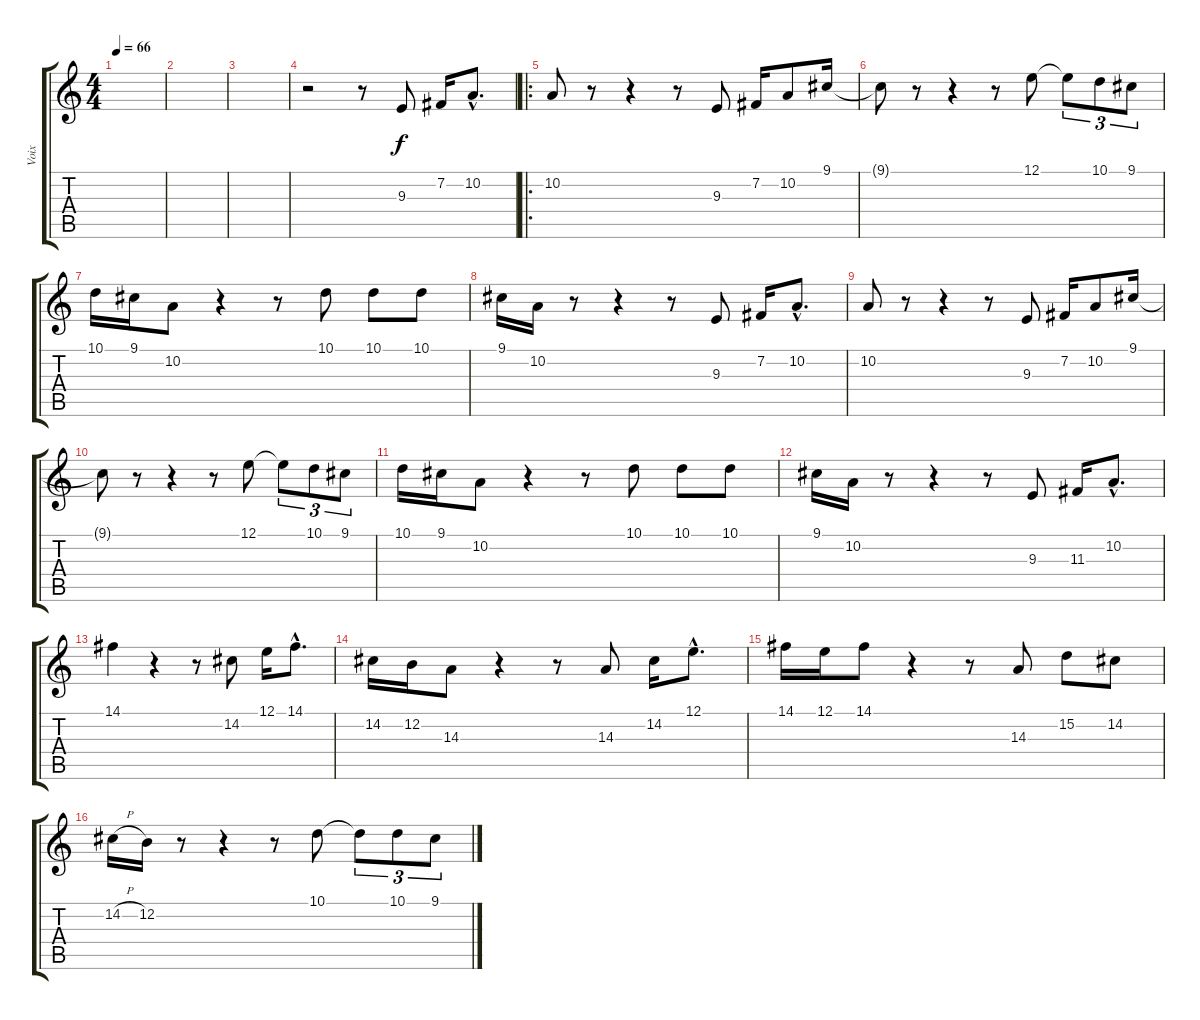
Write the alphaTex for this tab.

\track ("Voix" "Voix") {instrument accordion}
\staff {score tabs}
\tuning (E4 B3 G3 D3 A2 E2) {hide}
\ts (4 4)
\tempo 66
\clef g2
\ks c
|
|
|
r.2 r.8 9.3.8 7.2.16 10.2{hac}.8{d} |
\ro
10.2.8 r.8 r.4 r.8 9.3.8 7.2.16 10.2.8 9.1.16 |
9.1{t}.8 r.8 r.4 r.8 12.1.8 12.1{t}.8{tu (3 2)} 10.1.8{tu (3 2)} 9.1.8{tu (3 2)} |
10.1.16 9.1.16 10.2.8 r.4 r.8 10.1.8 10.1.8 10.1.8 |
9.1.16 10.2.16 r.8 r.4 r.8 9.3.8 7.2.16 10.2{hac}.8{d} |
10.2.8 r.8 r.4 r.8 9.3.8 7.2.16 10.2.8 9.1.16 |
9.1{t}.8 r.8 r.4 r.8 12.1.8 12.1{t}.8{tu (3 2)} 10.1.8{tu (3 2)} 9.1.8{tu (3 2)} |
10.1.16 9.1.16 10.2.8 r.4 r.8 10.1.8 10.1.8 10.1.8 |
9.1.16 10.2.16 r.8 r.4 r.8 9.3.8 11.3.16 10.2{hac}.8{d} |
14.1.4 r.4 r.8 14.2.8 12.1.16 14.1{hac}.8{d} |
14.2.16 12.2.16 14.3.8 r.4 r.8 14.3.8 14.2.16 12.1{hac}.8{d} |
14.1.16 12.1.16 14.1.8 r.4 r.8 14.3.8 15.2.8 14.2.8 |
14.2{h}.16 12.2.16 r.8 r.4 r.8 10.1.8 10.1{t}.8{tu (3 2)} 10.1.8{tu (3 2)} 9.1.8{tu (3 2)}
